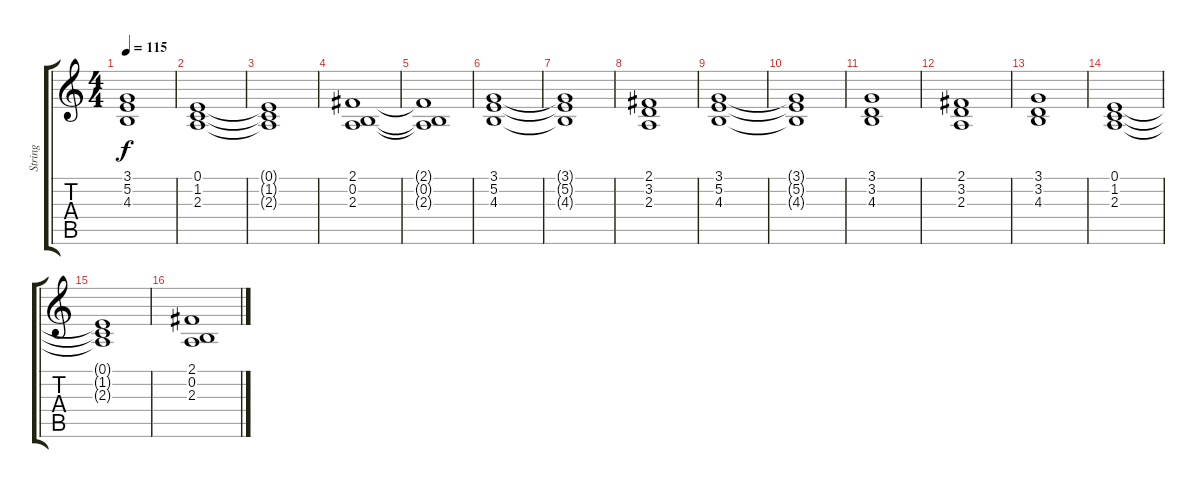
\track ("String" "String") {instrument stringensemble1}
\staff {score tabs}
\tuning (E4 B3 G3 D3 A2 E2) {hide}
\ts (4 4)
\tempo 115
\clef g2
\ks c
(3.1 5.2 4.3).1{dy f} |
(0.1 1.2 2.3).1 |
(0.1{t} 1.2{t} 2.3{t}).1 |
(2.1 0.2 2.3).1 |
(2.1{t} 0.2{t} 2.3{t}).1 |
(3.1 5.2 4.3).1 |
(3.1{t} 5.2{t} 4.3{t}).1 |
(2.1 3.2 2.3).1 |
(3.1 5.2 4.3).1 |
(3.1{t} 5.2{t} 4.3{t}).1 |
(3.1 3.2 4.3).1 |
(2.1 3.2 2.3).1 |
(3.1 3.2 4.3).1 |
(0.1 1.2 2.3).1 |
(0.1{t} 1.2{t} 2.3{t}).1 |
(2.1 0.2 2.3).1
